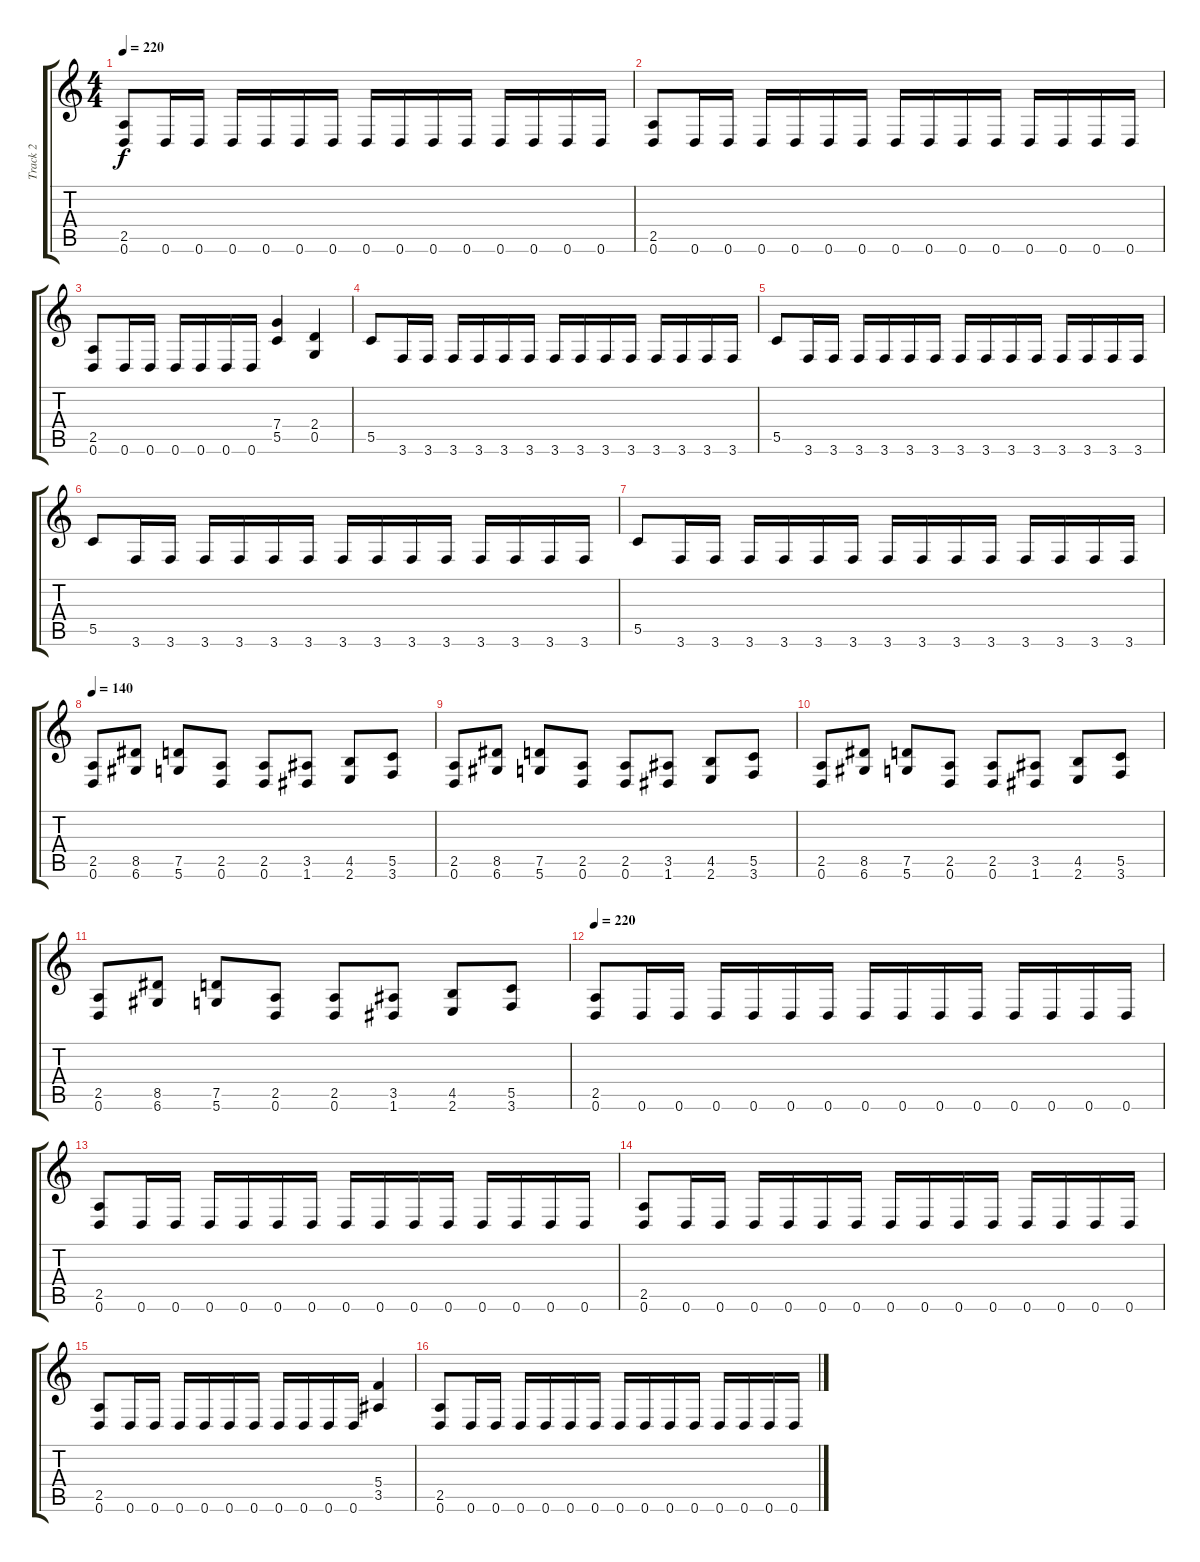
\track ("Track 2" "Track 2") {instrument distortionguitar}
\staff {score tabs}
\tuning (D4 A3 F3 C3 G2 D2) {hide}
\ts (4 4)
\tempo 220
\clef g2
\ks c
(2.5 0.6).8{dy f} 0.6.16 0.6.16 0.6.16 0.6.16 0.6.16 0.6.16 0.6.16 0.6.16 0.6.16 0.6.16 0.6.16 0.6.16 0.6.16 0.6.16 |
(2.5 0.6).8 0.6.16 0.6.16 0.6.16 0.6.16 0.6.16 0.6.16 0.6.16 0.6.16 0.6.16 0.6.16 0.6.16 0.6.16 0.6.16 0.6.16 |
(2.5 0.6).8 0.6.16 0.6.16 0.6.16 0.6.16 0.6.16 0.6.16 (7.4 5.5).4 (2.4 0.5).4 |
5.5.8 3.6.16 3.6.16 3.6.16 3.6.16 3.6.16 3.6.16 3.6.16 3.6.16 3.6.16 3.6.16 3.6.16 3.6.16 3.6.16 3.6.16 |
5.5.8 3.6.16 3.6.16 3.6.16 3.6.16 3.6.16 3.6.16 3.6.16 3.6.16 3.6.16 3.6.16 3.6.16 3.6.16 3.6.16 3.6.16 |
5.5.8 3.6.16 3.6.16 3.6.16 3.6.16 3.6.16 3.6.16 3.6.16 3.6.16 3.6.16 3.6.16 3.6.16 3.6.16 3.6.16 3.6.16 |
5.5.8 3.6.16 3.6.16 3.6.16 3.6.16 3.6.16 3.6.16 3.6.16 3.6.16 3.6.16 3.6.16 3.6.16 3.6.16 3.6.16 3.6.16 |
\tempo 140
(2.5 0.6).8 (8.5 6.6).8 (7.5 5.6).8 (2.5 0.6).8 (2.5 0.6).8 (3.5 1.6).8 (4.5 2.6).8 (5.5 3.6).8 |
(2.5 0.6).8 (8.5 6.6).8 (7.5 5.6).8 (2.5 0.6).8 (2.5 0.6).8 (3.5 1.6).8 (4.5 2.6).8 (5.5 3.6).8 |
(2.5 0.6).8 (8.5 6.6).8 (7.5 5.6).8 (2.5 0.6).8 (2.5 0.6).8 (3.5 1.6).8 (4.5 2.6).8 (5.5 3.6).8 |
(2.5 0.6).8 (8.5 6.6).8 (7.5 5.6).8 (2.5 0.6).8 (2.5 0.6).8 (3.5 1.6).8 (4.5 2.6).8 (5.5 3.6).8 |
\tempo 220
(2.5 0.6).8 0.6.16 0.6.16 0.6.16 0.6.16 0.6.16 0.6.16 0.6.16 0.6.16 0.6.16 0.6.16 0.6.16 0.6.16 0.6.16 0.6.16 |
(2.5 0.6).8 0.6.16 0.6.16 0.6.16 0.6.16 0.6.16 0.6.16 0.6.16 0.6.16 0.6.16 0.6.16 0.6.16 0.6.16 0.6.16 0.6.16 |
(2.5 0.6).8 0.6.16 0.6.16 0.6.16 0.6.16 0.6.16 0.6.16 0.6.16 0.6.16 0.6.16 0.6.16 0.6.16 0.6.16 0.6.16 0.6.16 |
(2.5 0.6).8 0.6.16 0.6.16 0.6.16 0.6.16 0.6.16 0.6.16 0.6.16 0.6.16 0.6.16 0.6.16 (5.4 3.5).4 |
(2.5 0.6).8 0.6.16 0.6.16 0.6.16 0.6.16 0.6.16 0.6.16 0.6.16 0.6.16 0.6.16 0.6.16 0.6.16 0.6.16 0.6.16 0.6.16
